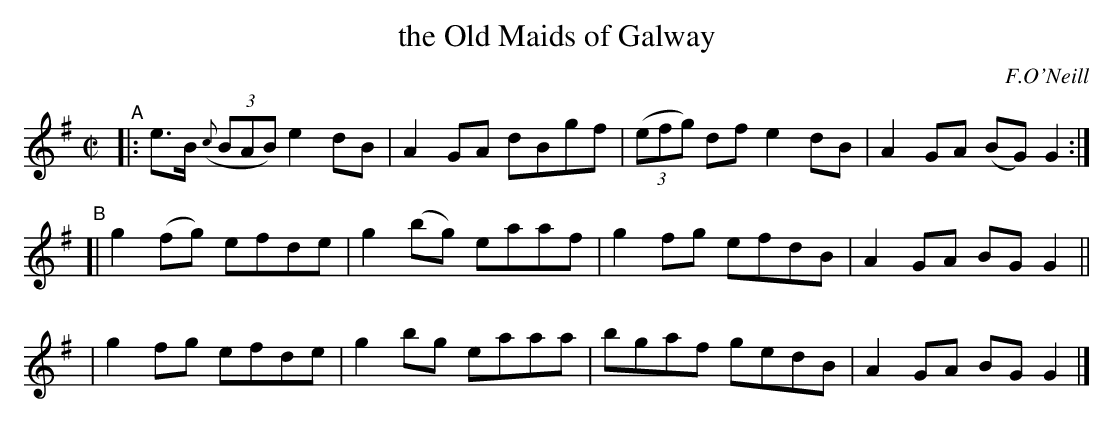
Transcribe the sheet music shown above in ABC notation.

X:1
T: the Old Maids of Galway
O: F.O'Neill
M: C|
L: 1/8
K: G
"^A"\
|: e>B ((3{c}BAB) e2dB | A2GA dBgf | ((3efg) df e2dB | A2GA (BG)G2 :|
"^B"\
[| g2(fg) efde | g2(bg) eaaf | g2fg efdB | A2GA BGG2 ||
|  g2fg   efde | g2bg   eaaa | bgaf gedB | A2GA BGG2 |]
